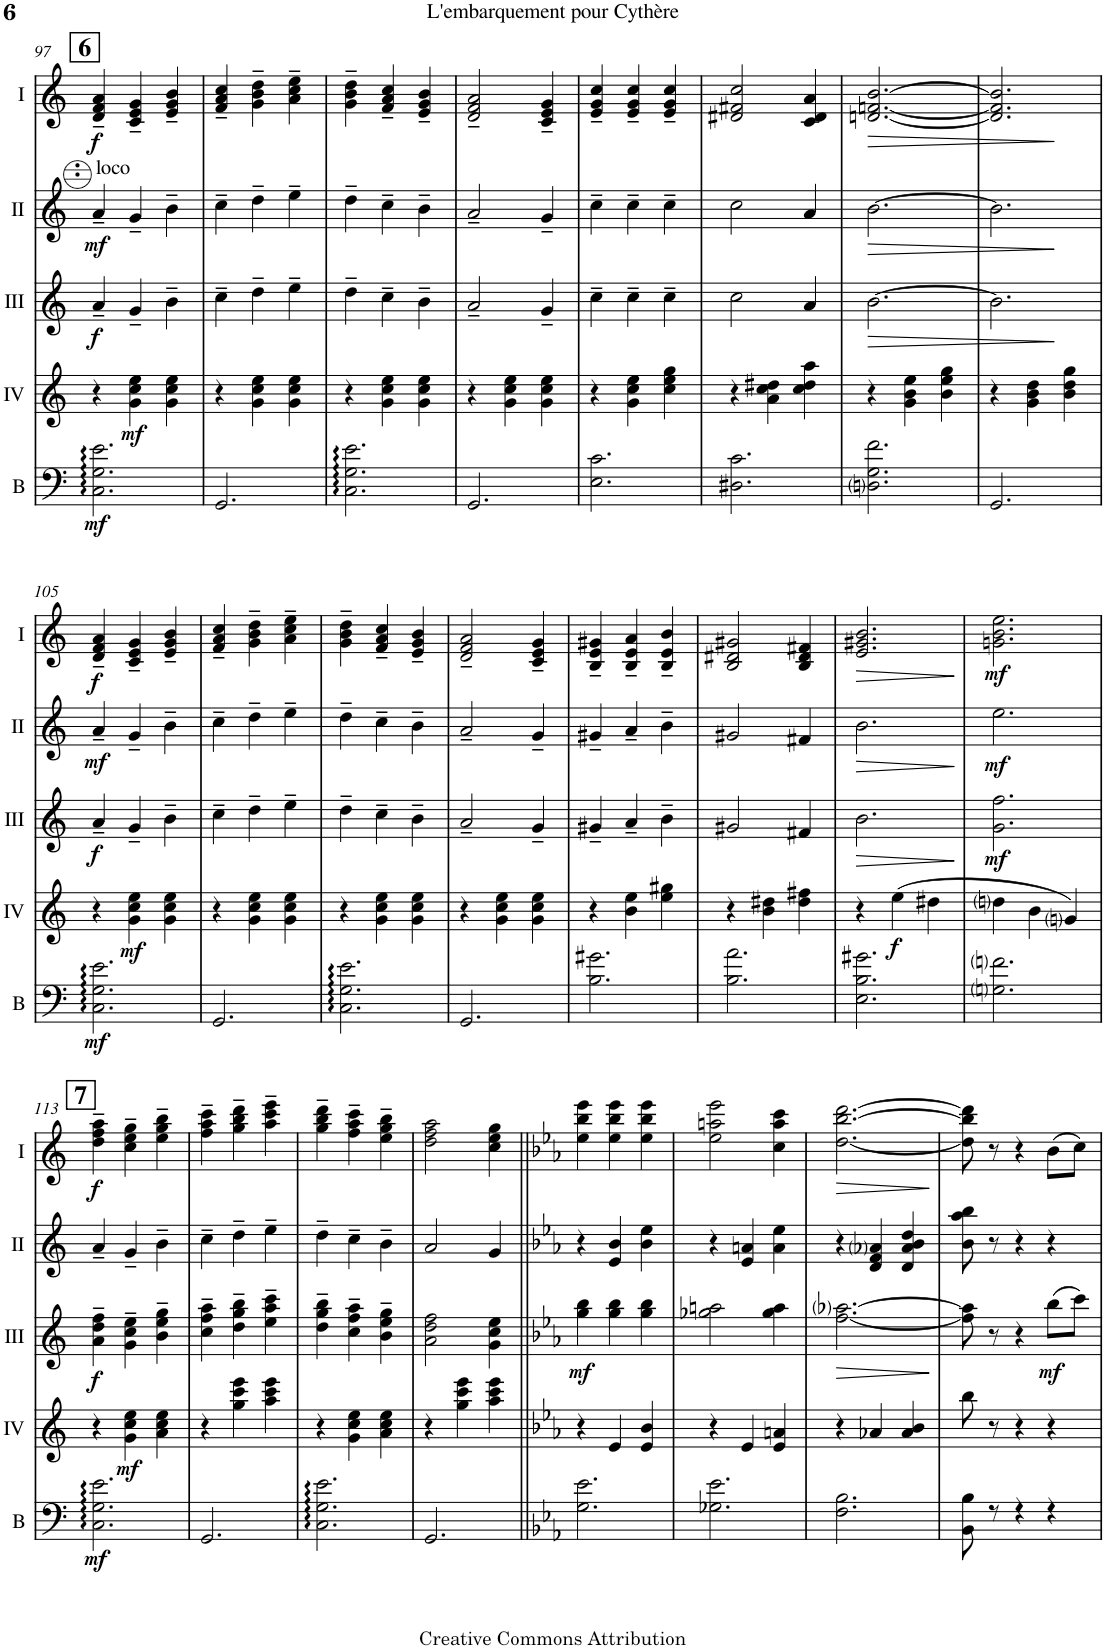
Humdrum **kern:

**kern	**dynam	**kern	**dynam	**kern	**dynam	**kern	**dynam	**kern	**dynam
*part5	*part5	*part4	*part4	*part3	*part3	*part2	*part2	*part1	*part1
*staff5	*staff5	*staff4	*staff4	*staff3	*staff3	*staff2	*staff2	*staff1	*staff1
*I"Bass	*	*I"Acc. 4	*	*I"Acc. 3	*	*I"Acc. 2	*	*I"Acc. 1	*
*I'B	*	*	*	*	*	*	*	*	*
!!LO:PB:g=z
*clefF4	*	*clefG2	*	*clefG2	*	*clefG2	*	*clefG2	*
*Trd7c12	*	*Trd7c12	*	*Trd7c12	*	*	*	*	*
*k[]	*	*k[]	*	*k[]	*	*k[]	*	*k[]	*
*M3/4	*	*M3/4	*	*M3/4	*	*M3/4	*	*M3/4	*
!!LO:REH:place=s1:a:B:cj:fs=14:t=6
=97	=97	=97	=97	=97	=97	=97	=97	=97	=97
!	!	!	!	!	!	!LO:TX:a:t=loco	!	!	!
!	!LO:DY:b	!	!	!	!LO:DY:b	!	!LO:DY:b	!	!LO:DY:b
2.C\ 2.G\ 2.e\	mf	4r	.	4a~/	f	4a~/	mf	4d/~ 4f/~ 4a/~	f
!	!	!	!LO:DY:b	!	!	!	!	!	!
.	.	4g\ 4cc\ 4ee\	mf	4g~/	.	4g~/	.	4c/~ 4e/~ 4g/~	.
.	.	4g\ 4cc\ 4ee\	.	4b~\	.	4b~\	.	4e/~ 4g/~ 4b/~	.
=98	=98	=98	=98	=98	=98	=98	=98	=98	=98
2.GG/	.	4r	.	4cc~\	.	4cc~\	.	4f/~ 4a/~ 4cc/~	.
.	.	4g\ 4cc\ 4ee\	.	4dd~\	.	4dd~\	.	4g\~ 4b\~ 4dd\~	.
.	.	4g\ 4cc\ 4ee\	.	4ee~\	.	4ee~\	.	4a\~ 4cc\~ 4ee\~	.
=99	=99	=99	=99	=99	=99	=99	=99	=99	=99
2.C\ 2.G\ 2.e\	.	4r	.	4dd~\	.	4dd~\	.	4g\~ 4b\~ 4dd\~	.
.	.	4g\ 4cc\ 4ee\	.	4cc~\	.	4cc~\	.	4f/~ 4a/~ 4cc/~	.
.	.	4g\ 4cc\ 4ee\	.	4b~\	.	4b~\	.	4e/~ 4g/~ 4b/~	.
=100	=100	=100	=100	=100	=100	=100	=100	=100	=100
2.GG/	.	4r	.	2a~/	.	2a~/	.	2d/~ 2f/~ 2a/~	.
.	.	4g\ 4cc\ 4ee\	.	.	.	.	.	.	.
.	.	4g\ 4cc\ 4ee\	.	4g~/	.	4g~/	.	4c/~ 4e/~ 4g/~	.
=101	=101	=101	=101	=101	=101	=101	=101	=101	=101
2.E\ 2.c\	.	4r	.	4cc~\	.	4cc~\	.	4e/~ 4g/~ 4cc/~	.
.	.	4g\ 4cc\ 4ee\	.	4cc~\	.	4cc~\	.	4e/~ 4g/~ 4cc/~	.
.	.	4cc\ 4ee\ 4gg\	.	4cc~\	.	4cc~\	.	4e/~ 4g/~ 4cc/~	.
=102	=102	=102	=102	=102	=102	=102	=102	=102	=102
2.D#X\ 2.c\	.	4r	.	2cc\	.	2cc\	.	2d#X/ 2f#X/ 2cc/	.
.	.	4a\ 4cc\ 4dd#X\	.	.	.	.	.	.	.
.	.	4cc\ 4dd#\ 4aa\	.	4a/	.	4a/	.	4c/ 4d#/ 4a/	.
=103	=103	=103	=103	=103	=103	=103	=103	=103	=103
!	!	!	!	!	!LO:HP:b	!	!LO:HP:b	!	!LO:HP:b
2.Dni\ 2.G\ 2.f\	.	4r	.	[2.b\	>	[2.b\	>	[2.dn/ [2.fn/ [2.b/	>
.	.	4g\ 4b\ 4ee\	.	.	.	.	.	.	.
.	.	4b\ 4ee\ 4gg\	.	.	.	.	.	.	.
=104	=104	=104	=104	=104	=104	=104	=104	=104	=104
2.GG/	.	4r	.	2.b\]	.	2.b\]	.	2.d/] 2.f/] 2.b/]	.
.	.	4g\ 4b\ 4dd\	.	.	.	.	.	.	.
.	.	4b\ 4dd\ 4gg\	.	.	.	.	.	.	.
.	.	.	.	.	]	.	]	.	]
!!LO:LB:g=z
=105	=105	=105	=105	=105	=105	=105	=105	=105	=105
!	!LO:DY:b	!	!	!	!LO:DY:b	!	!LO:DY:b	!	!LO:DY:b
2.C\ 2.G\ 2.e\	mf	4r	.	4a~/	f	4a~/	mf	4d/~ 4f/~ 4a/~	f
!	!	!	!LO:DY:b	!	!	!	!	!	!
.	.	4g\ 4cc\ 4ee\	mf	4g~/	.	4g~/	.	4c/~ 4e/~ 4g/~	.
.	.	4g\ 4cc\ 4ee\	.	4b~\	.	4b~\	.	4e/~ 4g/~ 4b/~	.
=106	=106	=106	=106	=106	=106	=106	=106	=106	=106
2.GG/	.	4r	.	4cc~\	.	4cc~\	.	4f/~ 4a/~ 4cc/~	.
.	.	4g\ 4cc\ 4ee\	.	4dd~\	.	4dd~\	.	4g\~ 4b\~ 4dd\~	.
.	.	4g\ 4cc\ 4ee\	.	4ee~\	.	4ee~\	.	4a\~ 4cc\~ 4ee\~	.
=107	=107	=107	=107	=107	=107	=107	=107	=107	=107
2.C\ 2.G\ 2.e\	.	4r	.	4dd~\	.	4dd~\	.	4g\~ 4b\~ 4dd\~	.
.	.	4g\ 4cc\ 4ee\	.	4cc~\	.	4cc~\	.	4f/~ 4a/~ 4cc/~	.
.	.	4g\ 4cc\ 4ee\	.	4b~\	.	4b~\	.	4e/~ 4g/~ 4b/~	.
=108	=108	=108	=108	=108	=108	=108	=108	=108	=108
2.GG/	.	4r	.	2a~/	.	2a~/	.	2d/~ 2f/~ 2a/~	.
.	.	4g\ 4cc\ 4ee\	.	.	.	.	.	.	.
.	.	4g\ 4cc\ 4ee\	.	4g~/	.	4g~/	.	4c/~ 4e/~ 4g/~	.
=109	=109	=109	=109	=109	=109	=109	=109	=109	=109
2.B\ 2.g#X\	.	4r	.	4g#X~/	.	4g#X~/	.	4B/~ 4e/~ 4g#X/~	.
.	.	4b\ 4ee\	.	4a~/	.	4a~/	.	4B/~ 4e/~ 4a/~	.
.	.	4ee\ 4gg#X\	.	4b~\	.	4b~\	.	4B/~ 4e/~ 4b/~	.
=110	=110	=110	=110	=110	=110	=110	=110	=110	=110
2.B\ 2.a\	.	4r	.	2g#X/	.	2g#X/	.	2B/ 2d#X/ 2g#X/	.
.	.	4b\ 4dd#X\	.	.	.	.	.	.	.
.	.	4dd#\ 4ff#X\	.	4f#X/	.	4f#X/	.	4B/ 4d#/ 4f#X/	.
=111	=111	=111	=111	=111	=111	=111	=111	=111	=111
!	!	!	!	!	!LO:HP:b	!	!LO:HP:b	!	!LO:HP:b
2.E\ 2.B\ 2.g#X\	.	4r	.	2.b\	>	2.b\	>	2.e/ 2.g#X/ 2.b/	>
!	!	!	!LO:DY:b	!	!	!	!	!	!
.	.	(4ee\	f	.	.	.	.	.	.
.	.	4dd#X\	.	.	.	.	.	.	.
.	.	.	.	.	]	.	]	.	]
=112	=112	=112	=112	=112	=112	=112	=112	=112	=112
!	!	!	!	!	!LO:DY:b	!	!LO:DY:b	!	!LO:DY:b
2.Gni\ 2.fni\	.	4ddni\	.	2.g\ 2.ff\	mf	2.ee\	mf	2.gn\ 2.b\ 2.ee\	mf
.	.	4b\	.	.	.	.	.	.	.
.	.	4gni/)	.	.	.	.	.	.	.
!!LO:LB:g=z
!!LO:REH:place=s1:a:B:cj:fs=14:t=7
=113	=113	=113	=113	=113	=113	=113	=113	=113	=113
!	!LO:DY:b	!	!	!	!LO:DY:b	!	!	!	!LO:DY:b
2.C\ 2.G\ 2.e\	mf	4r	.	4a\~ 4dd\~ 4ff\~	f	4a~/	.	4dd\~ 4ff\~ 4aa\~	f
!	!	!	!LO:DY:b	!	!	!	!	!	!
.	.	4g\ 4cc\ 4ee\	mf	4g\~ 4cc\~ 4ee\~	.	4g~/	.	4cc\~ 4ee\~ 4gg\~	.
.	.	4a\ 4cc\ 4ee\	.	4b\~ 4ee\~ 4gg\~	.	4b~\	.	4ee\~ 4gg\~ 4bb\~	.
=114	=114	=114	=114	=114	=114	=114	=114	=114	=114
2.GG/	.	4r	.	4cc\~ 4ff\~ 4aa\~	.	4cc~\	.	4ff\~ 4aa\~ 4ccc\~	.
.	.	4gg\ 4ccc\ 4eee\	.	4dd\~ 4gg\~ 4bb\~	.	4dd~\	.	4gg\~ 4bb\~ 4ddd\~	.
.	.	4aa\ 4ccc\ 4eee\	.	4ee\~ 4aa\~ 4ccc\~	.	4ee~\	.	4aa\~ 4ccc\~ 4eee\~	.
=115	=115	=115	=115	=115	=115	=115	=115	=115	=115
2.C\ 2.G\ 2.e\	.	4r	.	4dd\~ 4gg\~ 4bb\~	.	4dd~\	.	4gg\~ 4bb\~ 4ddd\~	.
.	.	4g\ 4cc\ 4ee\	.	4cc\~ 4ff\~ 4aa\~	.	4cc~\	.	4ff\~ 4aa\~ 4ccc\~	.
.	.	4a\ 4cc\ 4ee\	.	4b\~ 4ee\~ 4gg\~	.	4b~\	.	4ee\~ 4gg\~ 4bb\~	.
=116	=116	=116	=116	=116	=116	=116	=116	=116	=116
2.GG/	.	4r	.	2a\ 2dd\ 2ff\	.	2a/	.	2dd\ 2ff\ 2aa\	.
.	.	4gg\ 4ccc\ 4eee\	.	.	.	.	.	.	.
.	.	4aa\ 4ccc\ 4eee\	.	4g\ 4cc\ 4ee\	.	4g/	.	4cc\ 4ee\ 4gg\	.
=117||	=117||	=117||	=117||	=117||	=117||	=117||	=117||	=117||	=117||
*k[b-e-a-]	*	*k[b-e-a-]	*	*k[b-e-a-]	*	*k[b-e-a-]	*	*k[b-e-a-]	*
!	!	!	!	!	!LO:DY:b	!	!	!	!
2.G\ 2.e-\	.	4r	.	4gg\ 4bb-\	mf	4r	.	4ee-\ 4bb-\ 4eee-\	.
.	.	4e-/	.	4gg\ 4bb-\	.	4e-/ 4b-/	.	4ee-\ 4bb-\ 4eee-\	.
.	.	4e-/ 4b-/	.	4gg\ 4bb-\	.	4b-\ 4ee-\	.	4ee-\ 4bb-\ 4eee-\	.
=118	=118	=118	=118	=118	=118	=118	=118	=118	=118
2.G-X\ 2.e-\	.	4r	.	2gg-X\ 2aan\	.	4r	.	2ee-\ 2aan\ 2eee-\	.
.	.	4e-/	.	.	.	4e-/ 4an/	.	.	.
.	.	4e-/ 4an/	.	4gg-\ 4aa\	.	4a\ 4ee-\	.	4cc\ 4aa\ 4ccc\	.
=119	=119	=119	=119	=119	=119	=119	=119	=119	=119
!	!	!	!	!	!LO:HP:b	!	!	!	!LO:HP:b
2.F\ 2.B-\	.	4r	.	[2.ff\ [2.aa-i\	>	4r	.	[2.dd\ [2.bb-\ [2.ddd\	>
.	.	4a-X/	.	.	.	4d/ 4f/ 4a-i/	.	.	.
.	.	4a-/ 4b-/	.	.	.	4d/ 4a-/ 4b-/ 4dd/	.	.	.
.	.	.	.	.	]	.	.	.	]
=120	=120	=120	=120	=120	=120	=120	=120	=120	=120
8BB-\ 8B-\	.	8bb-\	.	8ff\] 8aa-\]	.	8b-\ 8aa-\ 8bb-\	.	8dd\] 8bb-\] 8ddd\]	.
8rF	.	8r	.	8r	.	8r	.	8r	.
4rF	.	4r	.	4r	.	4r	.	4r	.
!	!	!	!	!	!LO:DY:b	!	!	!	!
4rF	.	4r	.	(8bb-\L	mf	4r	.	(8b-\L	.
.	.	.	.	8ccc\J)	.	.	.	8cc\J)	.
=	=	=	=	=	=	=	=	=	=
*-	*-	*-	*-	*-	*-	*-	*-	*-	*-
